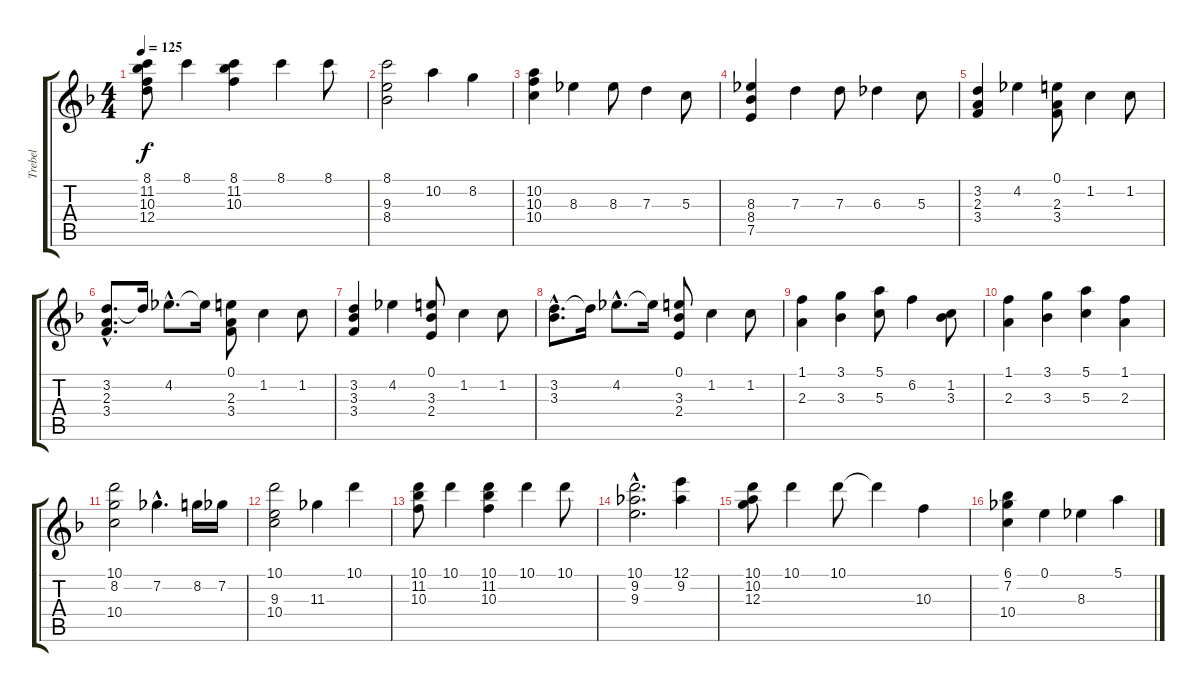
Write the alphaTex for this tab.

\track ("Trebel" "Trebel") {instrument acousticguitarnylon}
\staff {score tabs}
\tuning (E4 B3 G3 D3 A2 E2) {hide}
\ts (4 4)
\tempo 125
\clef g2
\ks f
(8.1 11.2 10.3 12.4).8{dy f} 8.1.4 (8.1 11.2 10.3).4 8.1.4 8.1.8 |
(8.1 9.3 8.4).2 10.2.4 8.2.4 |
(10.2 10.3 10.4).4 8.3.4 8.3.8 7.3.4 5.3.8 |
(8.3 8.4 7.5).4 7.3.4 7.3.8 6.3.4 5.3.8 |
(3.2 2.3 3.4).4 4.2.4 (0.1 2.3 3.4).8 1.2.4 1.2.8 |
(3.2{hac} 2.3{hac} 3.4{hac}).8{d} 3.2{t}.16 4.2{hac}.8{d} 4.2{t}.16 (0.1 2.3 3.4).8 1.2.4 1.2.8 |
(3.2 3.3 3.4).4 4.2.4 (0.1 3.3 2.4).8 1.2.4 1.2.8 |
(3.2{hac} 3.3{hac}).8{d} 3.2{t}.16 4.2{hac}.8{d} 4.2{t}.16 (0.1 3.3 2.4).8 1.2.4 1.2.8 |
(1.1 2.3).4 (3.1 3.3).4 (5.1 5.3).8 6.2.4 (1.2 3.3).8 |
(1.1 2.3).4 (3.1 3.3).4 (5.1 5.3).4 (1.1 2.3).4 |
(10.1 8.2 10.4).2 7.2{hac}.4{d} 8.2.16 7.2.16 |
(10.1 9.3 10.4).2 11.3.4 10.1.4 |
(10.1 11.2 10.3).8 10.1.4 (10.1 11.2 10.3).4 10.1.4 10.1.8 |
(10.1{hac} 9.2{hac} 9.3{hac}).2{d} (12.1 9.2).4 |
(10.1 10.2 12.3).8 10.1.4 10.1.8 10.1{t}.4 10.3.4 |
(6.1 7.2 10.4).4 0.1.4 8.3.4 5.1.4
